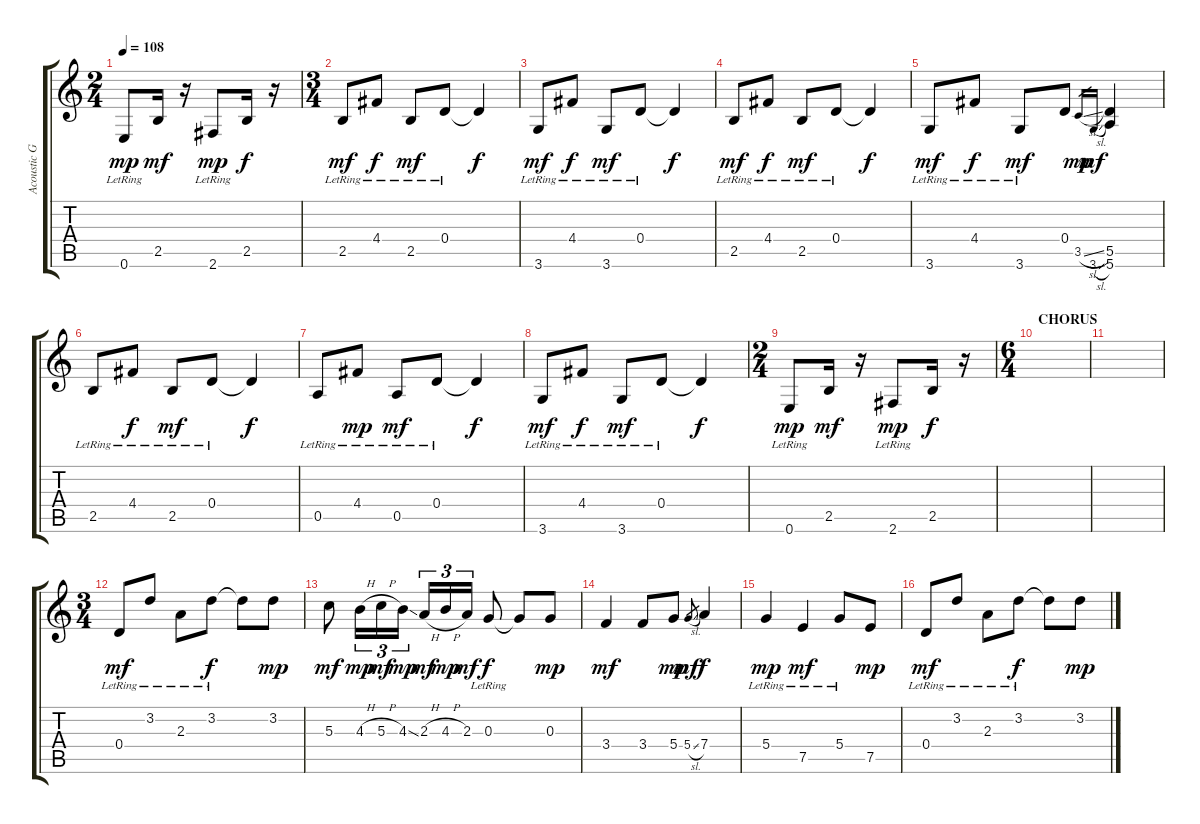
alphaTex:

\track ("Acoustic Gtr.1" "Acoustic G") {instrument acousticguitarsteel}
\staff {score tabs}
\tuning (E4 B3 G3 D3 A2 E2) {hide}
\ts (2 4)
\tempo 108
\clef g2
\ks c
0.6{lr}.8{dy mp} 2.5.16{dy mf} r.16 2.6{lr}.8{dy mp} 2.5.16{dy f} r.16 |
\ts (3 4)
2.5{lr}.8{dy mf} 4.4{lr}.8{dy f} 2.5{lr}.8{dy mf} 0.4{lr}.8 0.4{t}.4{dy f} |
3.6{lr}.8{dy mf} 4.4{lr}.8{dy f} 3.6{lr}.8{dy mf} 0.4{lr}.8 0.4{t}.4{dy f} |
2.5{lr}.8{dy mf} 4.4{lr}.8{dy f} 2.5{lr}.8{dy mf} 0.4{lr}.8 0.4{t}.4{dy f} |
3.6{lr}.8{dy mf} 4.4{lr}.8{dy f} 3.6{lr}.8{dy mf} 0.4.8 3.5{sl}.16{gr dy mp} 3.6{sl}.16{gr dy mf} (5.5 5.6).4 |
2.5{lr}.8 4.4{lr}.8{dy f} 2.5{lr}.8{dy mf} 0.4{lr}.8 0.4{t}.4{dy f} |
0.5{lr}.8 4.4{lr}.8{dy mp} 0.5{lr}.8{dy mf} 0.4{lr}.8 0.4{t}.4{dy f} |
3.6{lr}.8{dy mf} 4.4{lr}.8{dy f} 3.6{lr}.8{dy mf} 0.4{lr}.8 0.4{t}.4{dy f} |
\ts (2 4)
0.6{lr}.8{dy mp} 2.5.16{dy mf} r.16 2.6{lr}.8{dy mp} 2.5.16{dy f} r.16 |
\ts (6 4)
\section ("" "CHORUS")
|
|
\ts (3 4)
0.4{lr}.8{dy mf} 3.2{lr}.8 2.3{lr}.8 3.2{lr}.8{dy f} 3.2{t}.8 3.2.8{dy mp} |
5.3.8{dy mf} 4.3{h}.16{tu (3 2) dy mp} 5.3{h}.16{tu (3 2) dy mf} 4.3{ss}.16{tu (3 2) dy mp} 2.3{h}.16{tu (3 2) dy mf} 4.3{h}.16{tu (3 2) dy mp} 2.3.16{tu (3 2) dy mf} 0.3{lr}.8{dy f} 0.3{t}.8 0.3.8{dy mp} |
3.4.4{dy mf} 3.4.8 5.4.8{dy mp} 5.4{sl}.8{gr dy mf} 7.4.4{dy f} |
5.4{lr}.4{dy mp} 7.5{lr}.4{dy mf} 5.4{lr}.8 7.5.8{dy mp} |
0.4{lr}.8{dy mf} 3.2{lr}.8 2.3{lr}.8 3.2{lr}.8{dy f} 3.2{t}.8 3.2.8{dy mp}
